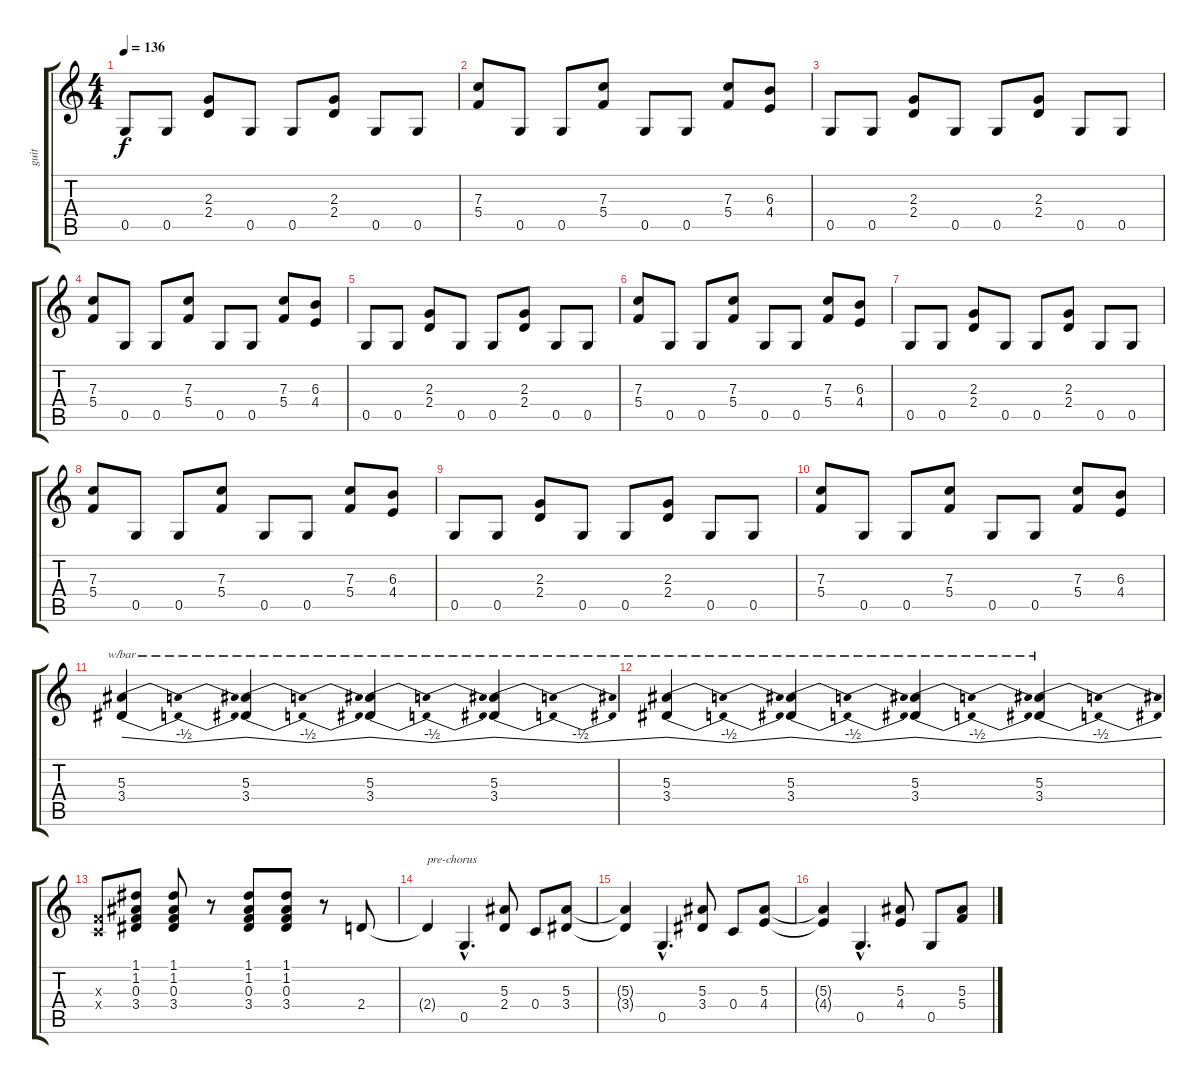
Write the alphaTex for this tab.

\track ("guit " "guit ") {instrument distortionguitar}
\staff {score tabs}
\tuning (D4 A3 F3 C3 G2 D2) {hide}
\ts (4 4)
\tempo 136
\clef g2
\ks c
0.5.8{dy f} 0.5.8 (2.3 2.4).8 0.5.8 0.5.8 (2.3 2.4).8 0.5.8 0.5.8 |
(7.3 5.4).8 0.5.8 0.5.8 (7.3 5.4).8 0.5.8 0.5.8 (7.3 5.4).8 (6.3 4.4).8 |
0.5.8 0.5.8 (2.3 2.4).8 0.5.8 0.5.8 (2.3 2.4).8 0.5.8 0.5.8 |
(7.3 5.4).8 0.5.8 0.5.8 (7.3 5.4).8 0.5.8 0.5.8 (7.3 5.4).8 (6.3 4.4).8 |
0.5.8 0.5.8 (2.3 2.4).8 0.5.8 0.5.8 (2.3 2.4).8 0.5.8 0.5.8 |
(7.3 5.4).8 0.5.8 0.5.8 (7.3 5.4).8 0.5.8 0.5.8 (7.3 5.4).8 (6.3 4.4).8 |
0.5.8 0.5.8 (2.3 2.4).8 0.5.8 0.5.8 (2.3 2.4).8 0.5.8 0.5.8 |
(7.3 5.4).8 0.5.8 0.5.8 (7.3 5.4).8 0.5.8 0.5.8 (7.3 5.4).8 (6.3 4.4).8 |
0.5.8 0.5.8 (2.3 2.4).8 0.5.8 0.5.8 (2.3 2.4).8 0.5.8 0.5.8 |
(7.3 5.4).8 0.5.8 0.5.8 (7.3 5.4).8 0.5.8 0.5.8 (7.3 5.4).8 (6.3 4.4).8 |
(5.3 3.4).4{tbe (dip default 0 0 30 -2 60 0)} (5.3 3.4).4{tbe (dip default 0 0 30 -2 60 0)} (5.3 3.4).4{tbe (dip default 0 0 30 -2 60 0)} (5.3 3.4).4{tbe (dip default 0 0 30 -2 60 0)} |
(5.3 3.4).4{tbe (dip default 0 0 30 -2 60 0)} (5.3 3.4).4{tbe (dip default 0 0 30 -2 60 0)} (5.3 3.4).4{tbe (dip default 0 0 30 -2 60 0)} (5.3 3.4).4{tbe (dip default 0 0 30 -2 60 0)} |
(0.3{x} 0.4{x}).8 (1.1 1.2 0.3 3.4).8 (1.1 1.2 0.3 3.4).8 r.8 (1.1 1.2 0.3 3.4).8 (1.1 1.2 0.3 3.4).8 r.8 2.4.8 |
2.4{t}.4{txt "pre-chorus"} 0.5{hac}.4{d} (5.3 2.4).8 0.4.8 (5.3 3.4).8 |
(5.3{t} 3.4{t}).4 0.5{hac}.4{d} (5.3 3.4).8 0.4.8 (5.3 4.4).8 |
(5.3{t} 4.4{t}).4 0.5{hac}.4{d} (5.3 4.4).8 0.5.8 (5.3 5.4).8
